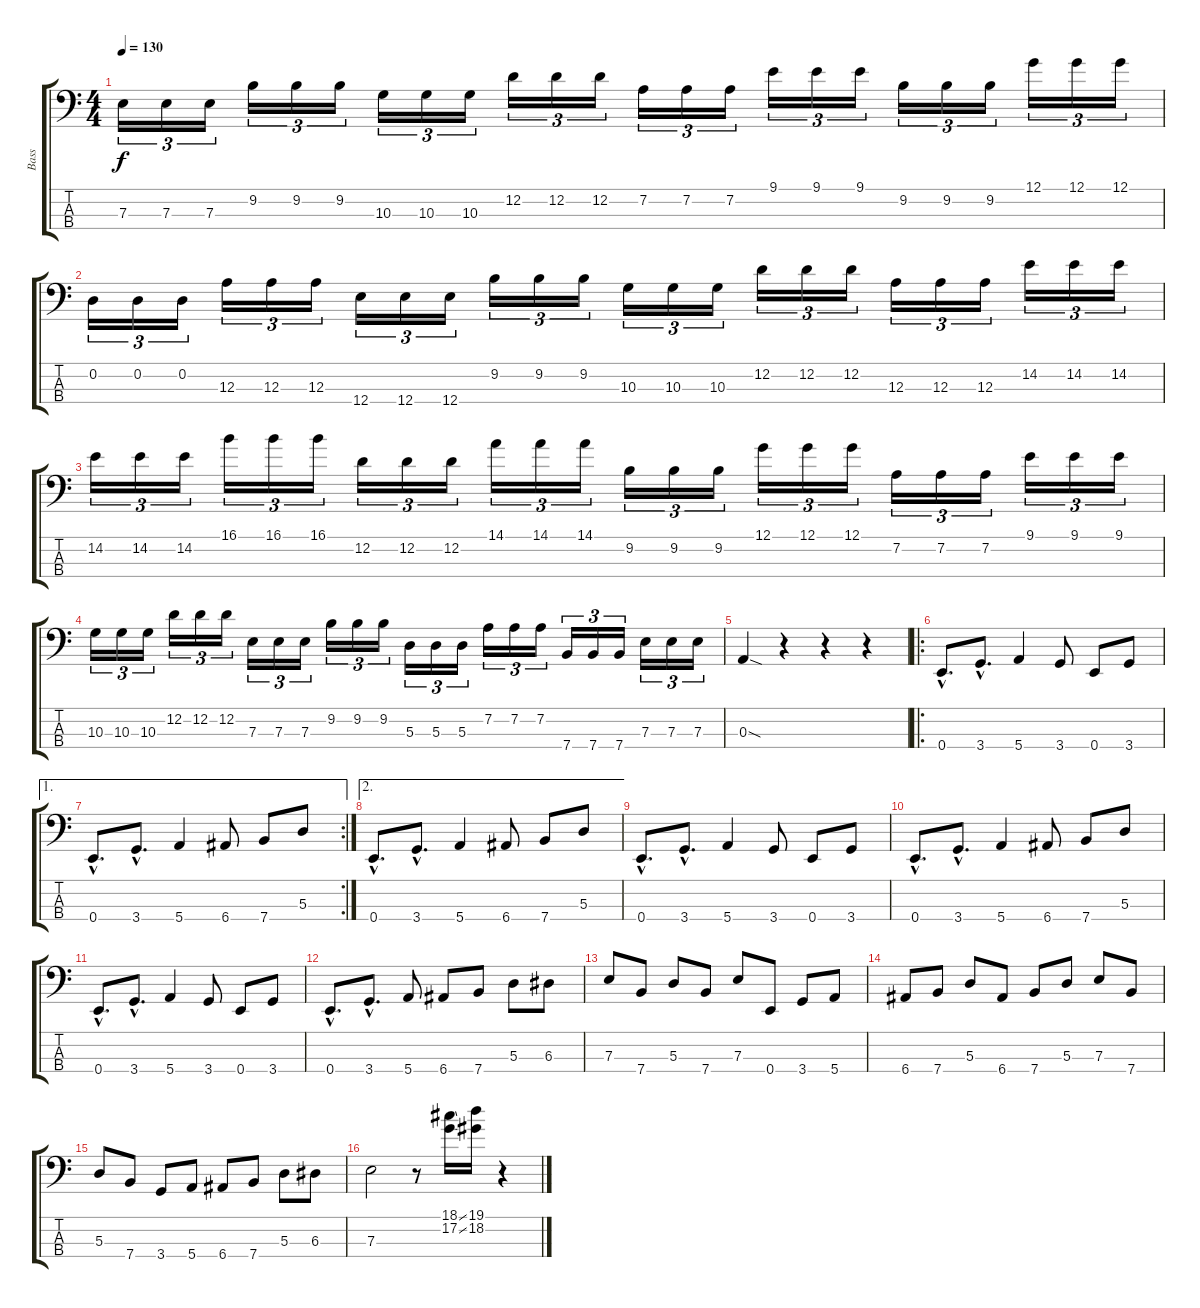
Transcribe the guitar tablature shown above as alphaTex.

\track ("Bass " "Bass ") {instrument electricbassfinger}
\staff {score tabs}
\tuning (G2 D2 A1 E1) {hide}
\ts (4 4)
\tempo 130
\clef f4
\ks c
7.3.16{tu (3 2) dy f instrument electricbassfinger} 7.3.16{tu (3 2)} 7.3.16{tu (3 2)} 9.2.16{tu (3 2)} 9.2.16{tu (3 2)} 9.2.16{tu (3 2)} 10.3.16{tu (3 2)} 10.3.16{tu (3 2)} 10.3.16{tu (3 2)} 12.2.16{tu (3 2)} 12.2.16{tu (3 2)} 12.2.16{tu (3 2)} 7.2.16{tu (3 2)} 7.2.16{tu (3 2)} 7.2.16{tu (3 2)} 9.1.16{tu (3 2)} 9.1.16{tu (3 2)} 9.1.16{tu (3 2)} 9.2.16{tu (3 2)} 9.2.16{tu (3 2)} 9.2.16{tu (3 2)} 12.1.16{tu (3 2)} 12.1.16{tu (3 2)} 12.1.16{tu (3 2)} |
0.2.16{tu (3 2)} 0.2.16{tu (3 2)} 0.2.16{tu (3 2)} 12.3.16{tu (3 2)} 12.3.16{tu (3 2)} 12.3.16{tu (3 2)} 12.4.16{tu (3 2)} 12.4.16{tu (3 2)} 12.4.16{tu (3 2)} 9.2.16{tu (3 2)} 9.2.16{tu (3 2)} 9.2.16{tu (3 2)} 10.3.16{tu (3 2)} 10.3.16{tu (3 2)} 10.3.16{tu (3 2)} 12.2.16{tu (3 2)} 12.2.16{tu (3 2)} 12.2.16{tu (3 2)} 12.3.16{tu (3 2)} 12.3.16{tu (3 2)} 12.3.16{tu (3 2)} 14.2.16{tu (3 2)} 14.2.16{tu (3 2)} 14.2.16{tu (3 2)} |
14.2.16{tu (3 2)} 14.2.16{tu (3 2)} 14.2.16{tu (3 2)} 16.1.16{tu (3 2)} 16.1.16{tu (3 2)} 16.1.16{tu (3 2)} 12.2.16{tu (3 2)} 12.2.16{tu (3 2)} 12.2.16{tu (3 2)} 14.1.16{tu (3 2)} 14.1.16{tu (3 2)} 14.1.16{tu (3 2)} 9.2.16{tu (3 2)} 9.2.16{tu (3 2)} 9.2.16{tu (3 2)} 12.1.16{tu (3 2)} 12.1.16{tu (3 2)} 12.1.16{tu (3 2)} 7.2.16{tu (3 2)} 7.2.16{tu (3 2)} 7.2.16{tu (3 2)} 9.1.16{tu (3 2)} 9.1.16{tu (3 2)} 9.1.16{tu (3 2)} |
10.3.16{tu (3 2)} 10.3.16{tu (3 2)} 10.3.16{tu (3 2)} 12.2.16{tu (3 2)} 12.2.16{tu (3 2)} 12.2.16{tu (3 2)} 7.3.16{tu (3 2)} 7.3.16{tu (3 2)} 7.3.16{tu (3 2)} 9.2.16{tu (3 2)} 9.2.16{tu (3 2)} 9.2.16{tu (3 2)} 5.3.16{tu (3 2)} 5.3.16{tu (3 2)} 5.3.16{tu (3 2)} 7.2.16{tu (3 2)} 7.2.16{tu (3 2)} 7.2.16{tu (3 2)} 7.4.16{tu (3 2)} 7.4.16{tu (3 2)} 7.4.16{tu (3 2)} 7.3.16{tu (3 2)} 7.3.16{tu (3 2)} 7.3.16{tu (3 2)} |
0.3{sod}.4 r.4 r.4 r.4 |
\ro
0.4{hac}.8{d} 3.4{hac}.8{d} 5.4.4 3.4.8 0.4.8 3.4.8 |
\ae 1
\rc 2
0.4{hac}.8{d} 3.4{hac}.8{d} 5.4.4 6.4.8 7.4.8 5.3.8 |
\ae 2
0.4{hac}.8{d} 3.4{hac}.8{d} 5.4.4 6.4.8 7.4.8 5.3.8 |
0.4{hac}.8{d} 3.4{hac}.8{d} 5.4.4 3.4.8 0.4.8 3.4.8 |
0.4{hac}.8{d} 3.4{hac}.8{d} 5.4.4 6.4.8 7.4.8 5.3.8 |
0.4{hac}.8{d} 3.4{hac}.8{d} 5.4.4 3.4.8 0.4.8 3.4.8 |
0.4{hac}.8{d} 3.4{hac}.8{d} 5.4.8 6.4.8 7.4.8 5.3.8 6.3.8 |
7.3.8 7.4.8 5.3.8 7.4.8 7.3.8 0.4.8 3.4.8 5.4.8 |
6.4.8 7.4.8 5.3.8 6.4.8 7.4.8 5.3.8 7.3.8 7.4.8 |
5.3.8 7.4.8 3.4.8 5.4.8 6.4.8 7.4.8 5.3.8 6.3.8 |
7.3.2 r.8 (18.1{ss} 17.2{ss}).16 (19.1 18.2).16 r.4
